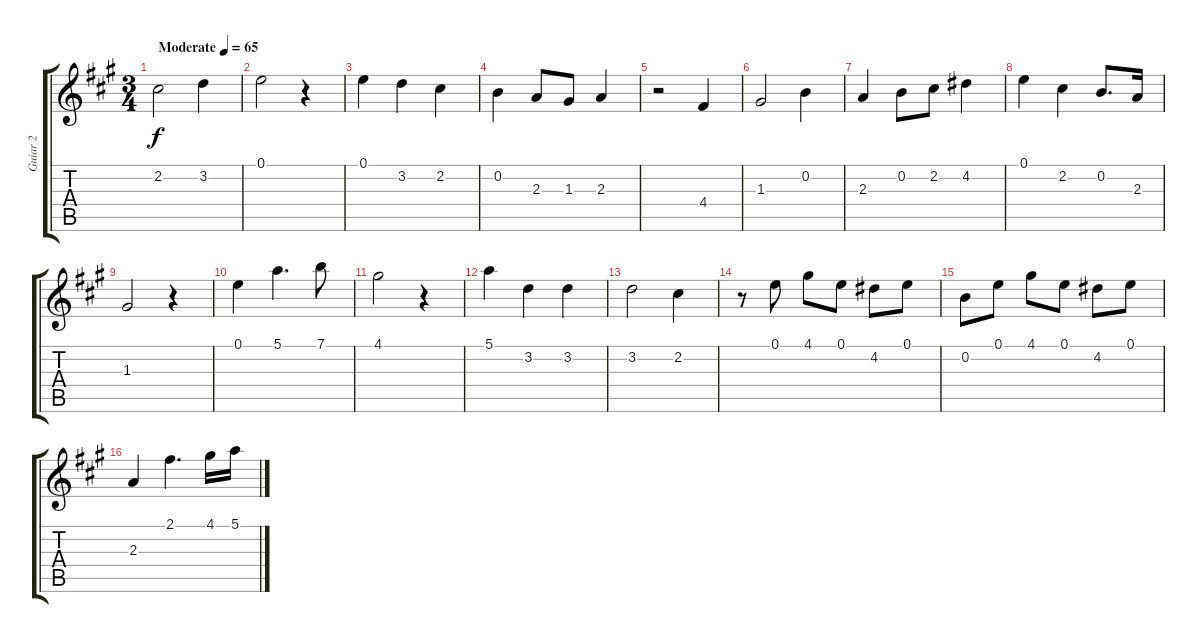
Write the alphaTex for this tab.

\track ("Guiar 2" "Guiar 2") {instrument acousticguitarnylon}
\staff {score tabs}
\tuning (E4 B3 G3 D3 A2 E2) {hide}
\ts (3 4)
\tempo (65 "Moderate")
\clef g2
\ks a
2.2.2{dy f instrument acousticguitarnylon} 3.2.4 |
0.1.2 r.4 |
0.1.4 3.2.4 2.2.4 |
0.2.4 2.3.8 1.3.8 2.3.4 |
r.2 4.4.4 |
1.3.2 0.2.4 |
2.3.4 0.2.8 2.2.8 4.2.4 |
0.1.4 2.2.4 0.2.8{d} 2.3.16 |
1.3.2 r.4 |
0.1.4 5.1.4{d} 7.1.8 |
4.1.2 r.4 |
5.1.4 3.2.4 3.2.4 |
3.2.2 2.2.4 |
r.8 0.1.8 4.1.8 0.1.8 4.2.8 0.1.8 |
0.2.8 0.1.8 4.1.8 0.1.8 4.2.8 0.1.8 |
2.3.4 2.1.4{d} 4.1.16 5.1.16
